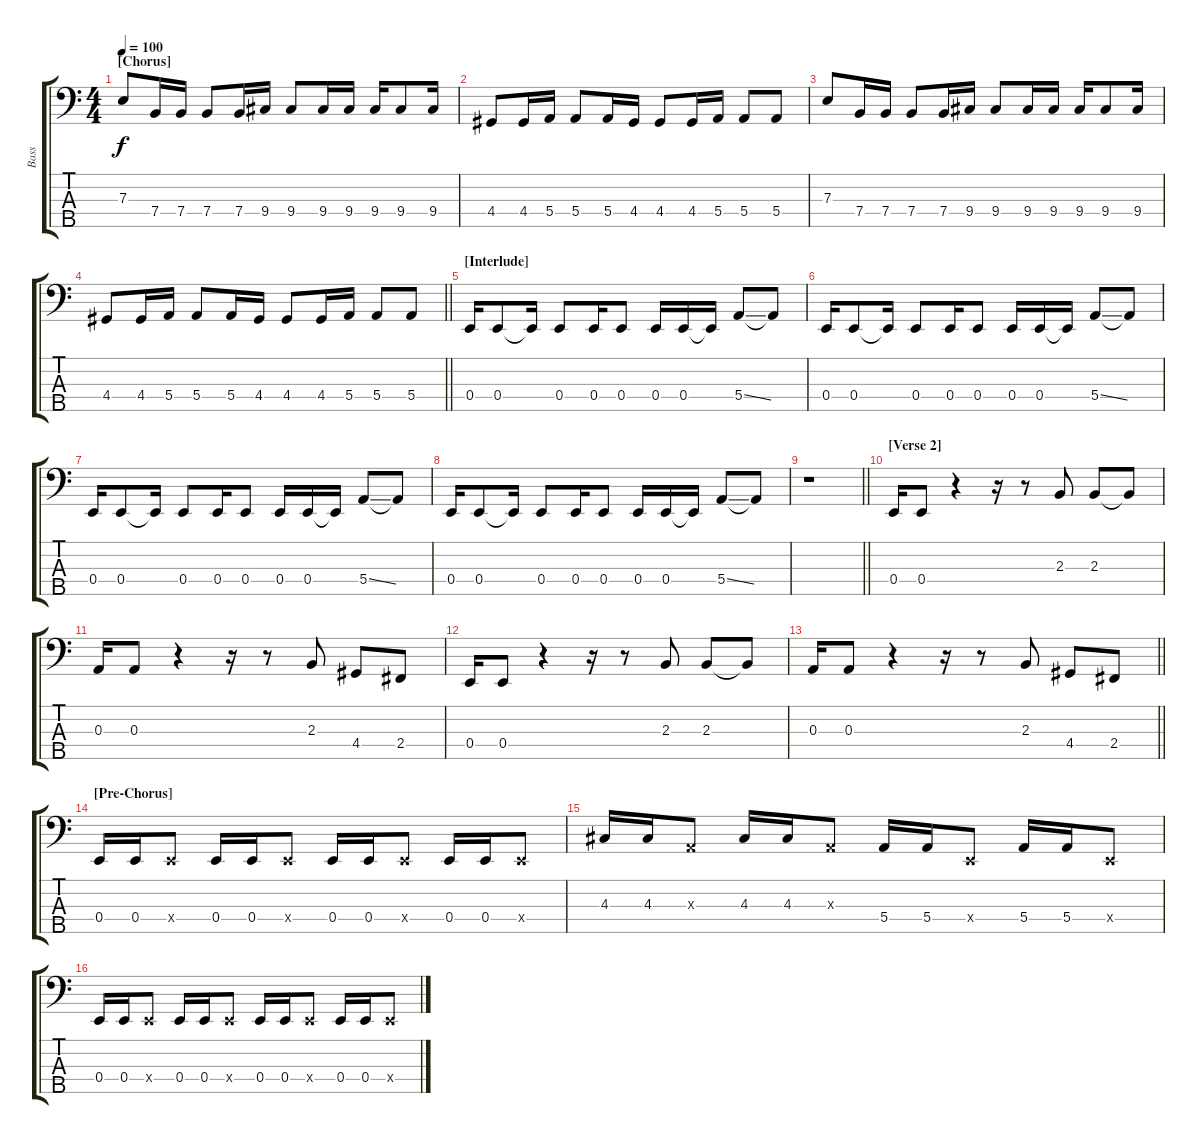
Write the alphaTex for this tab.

\track ("Bass" "Bass") {instrument electricbasspick}
\staff {score tabs}
\tuning (G2 D2 A1 E1 B0) {hide}
\ts (4 4)
\section ("" "[Chorus]")
\tempo 100
\clef f4
\ks c
7.3.8{dy f} 7.4.16 7.4.16 7.4.8 7.4.16 9.4.16 9.4.8 9.4.16 9.4.16 9.4.16 9.4.8 9.4.16 |
4.4.8 4.4.16 5.4.16 5.4.8 5.4.16 4.4.16 4.4.8 4.4.16 5.4.16 5.4.8 5.4.8 |
7.3.8 7.4.16 7.4.16 7.4.8 7.4.16 9.4.16 9.4.8 9.4.16 9.4.16 9.4.16 9.4.8 9.4.16 |
\barLineRight lightlight
4.4.8 4.4.16 5.4.16 5.4.8 5.4.16 4.4.16 4.4.8 4.4.16 5.4.16 5.4.8 5.4.8 |
\section ("" "[Interlude]")
0.4.16 0.4.8 0.4{t}.16 0.4.8 0.4.16 0.4.8 0.4.16 0.4.16 0.4{t}.16 5.4{ss}.8 5.4{t}.8 |
0.4.16 0.4.8 0.4{t}.16 0.4.8 0.4.16 0.4.8 0.4.16 0.4.16 0.4{t}.16 5.4{ss}.8 5.4{t}.8 |
0.4.16 0.4.8 0.4{t}.16 0.4.8 0.4.16 0.4.8 0.4.16 0.4.16 0.4{t}.16 5.4{ss}.8 5.4{t}.8 |
0.4.16 0.4.8 0.4{t}.16 0.4.8 0.4.16 0.4.8 0.4.16 0.4.16 0.4{t}.16 5.4{ss}.8 5.4{t}.8 |
\barLineRight lightlight
r.1 |
\section ("" "[Verse 2]")
0.4.16 0.4.8 r.4 r.16 r.8 2.3.8 2.3.8 2.3{t}.8 |
0.3.16 0.3.8 r.4 r.16 r.8 2.3.8 4.4.8 2.4.8 |
0.4.16 0.4.8 r.4 r.16 r.8 2.3.8 2.3.8 2.3{t}.8 |
\barLineRight lightlight
0.3.16 0.3.8 r.4 r.16 r.8 2.3.8 4.4.8 2.4.8 |
\section ("" "[Pre-Chorus]")
0.4.16 0.4.16 0.4{x}.8 0.4.16 0.4.16 0.4{x}.8 0.4.16 0.4.16 0.4{x}.8 0.4.16 0.4.16 0.4{x}.8 |
4.3.16 4.3.16 0.3{x}.8 4.3.16 4.3.16 0.3{x}.8 5.4.16 5.4.16 0.4{x}.8 5.4.16 5.4.16 0.4{x}.8 |
0.4.16 0.4.16 0.4{x}.8 0.4.16 0.4.16 0.4{x}.8 0.4.16 0.4.16 0.4{x}.8 0.4.16 0.4.16 0.4{x}.8
